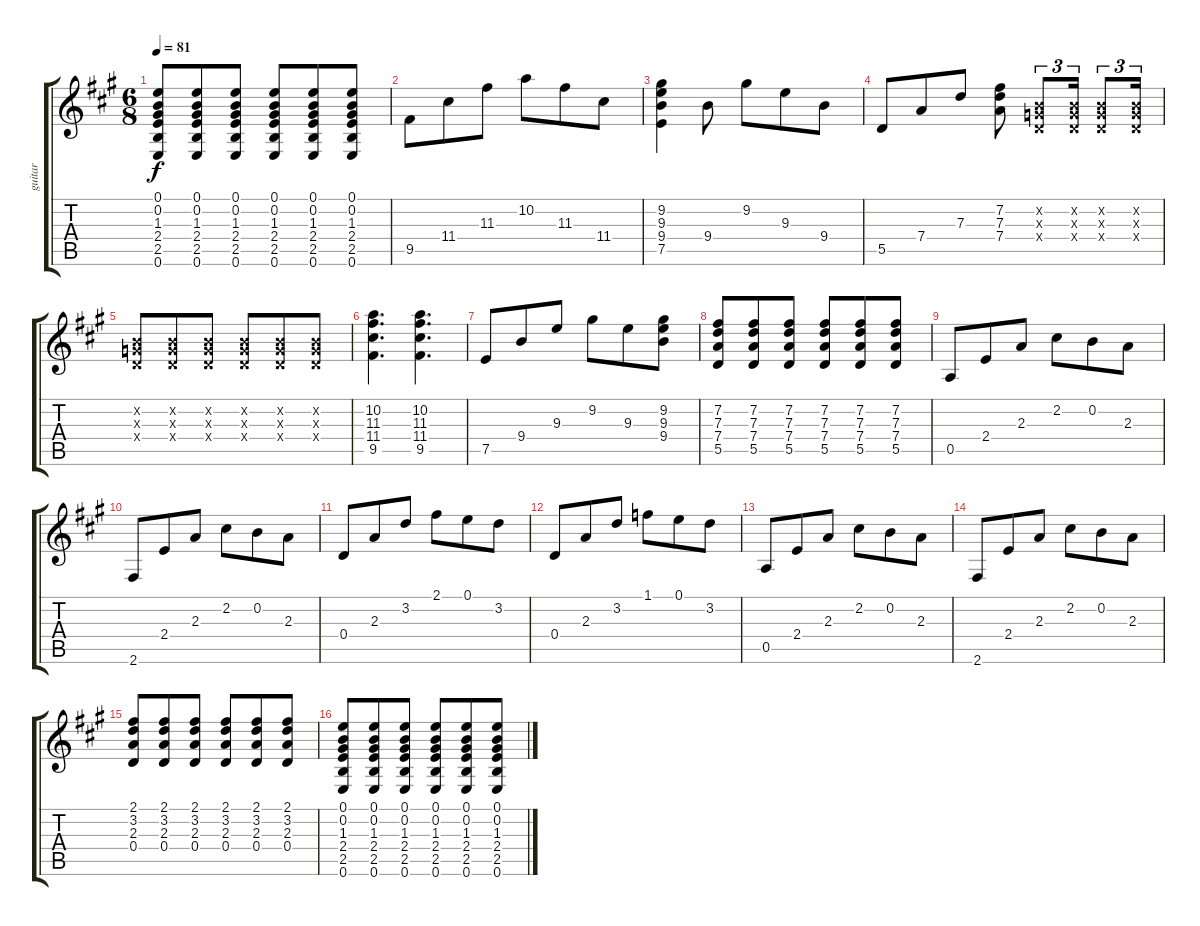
\track ("guitar" "guitar") {instrument electricguitarclean}
\staff {score tabs}
\tuning (E4 B3 G3 D3 A2 E2) {hide}
\ts (6 8)
\tempo 81
\clef g2
\ks a
(0.1 0.2 1.3 2.4 2.5 0.6).8{dy f} (0.1 0.2 1.3 2.4 2.5 0.6).8 (0.1 0.2 1.3 2.4 2.5 0.6).8 (0.1 0.2 1.3 2.4 2.5 0.6).8 (0.1 0.2 1.3 2.4 2.5 0.6).8 (0.1 0.2 1.3 2.4 2.5 0.6).8 |
9.5.8 11.4.8 11.3.8 10.2.8 11.3.8 11.4.8 |
(9.2 9.3 9.4 7.5).4 9.4.8 9.2.8 9.3.8 9.4.8 |
5.5.8 7.4.8 7.3.8 (7.2 7.3 7.4).8 (0.2{x} 0.3{x} 0.4{x}).8{tu (3 2)} (0.2{x} 0.3{x} 0.4{x}).16{tu (3 2)} (0.2{x} 0.3{x} 0.4{x}).8{tu (3 2)} (0.2{x} 0.3{x} 0.4{x}).16{tu (3 2)} |
(0.2{x} 0.3{x} 0.4{x}).8 (0.2{x} 0.3{x} 0.4{x}).8 (0.2{x} 0.3{x} 0.4{x}).8 (0.2{x} 0.3{x} 0.4{x}).8 (0.2{x} 0.3{x} 0.4{x}).8 (0.2{x} 0.3{x} 0.4{x}).8 |
(10.2 11.3 11.4 9.5).4{d} (10.2 11.3 11.4 9.5).4{d} |
7.5.8 9.4.8 9.3.8 9.2.8 9.3.8 (9.2 9.3 9.4).8 |
(7.2 7.3 7.4 5.5).8 (7.2 7.3 7.4 5.5).8 (7.2 7.3 7.4 5.5).8 (7.2 7.3 7.4 5.5).8 (7.2 7.3 7.4 5.5).8 (7.2 7.3 7.4 5.5).8 |
0.5.8 2.4.8 2.3.8 2.2.8 0.2.8 2.3.8 |
2.6.8 2.4.8 2.3.8 2.2.8 0.2.8 2.3.8 |
0.4.8 2.3.8 3.2.8 2.1.8 0.1.8 3.2.8 |
0.4.8 2.3.8 3.2.8 1.1.8 0.1.8 3.2.8 |
0.5.8 2.4.8 2.3.8 2.2.8 0.2.8 2.3.8 |
2.6.8 2.4.8 2.3.8 2.2.8 0.2.8 2.3.8 |
(2.1 3.2 2.3 0.4).8 (2.1 3.2 2.3 0.4).8 (2.1 3.2 2.3 0.4).8 (2.1 3.2 2.3 0.4).8 (2.1 3.2 2.3 0.4).8 (2.1 3.2 2.3 0.4).8 |
(0.1 0.2 1.3 2.4 2.5 0.6).8 (0.1 0.2 1.3 2.4 2.5 0.6).8 (0.1 0.2 1.3 2.4 2.5 0.6).8 (0.1 0.2 1.3 2.4 2.5 0.6).8 (0.1 0.2 1.3 2.4 2.5 0.6).8 (0.1 0.2 1.3 2.4 2.5 0.6).8
